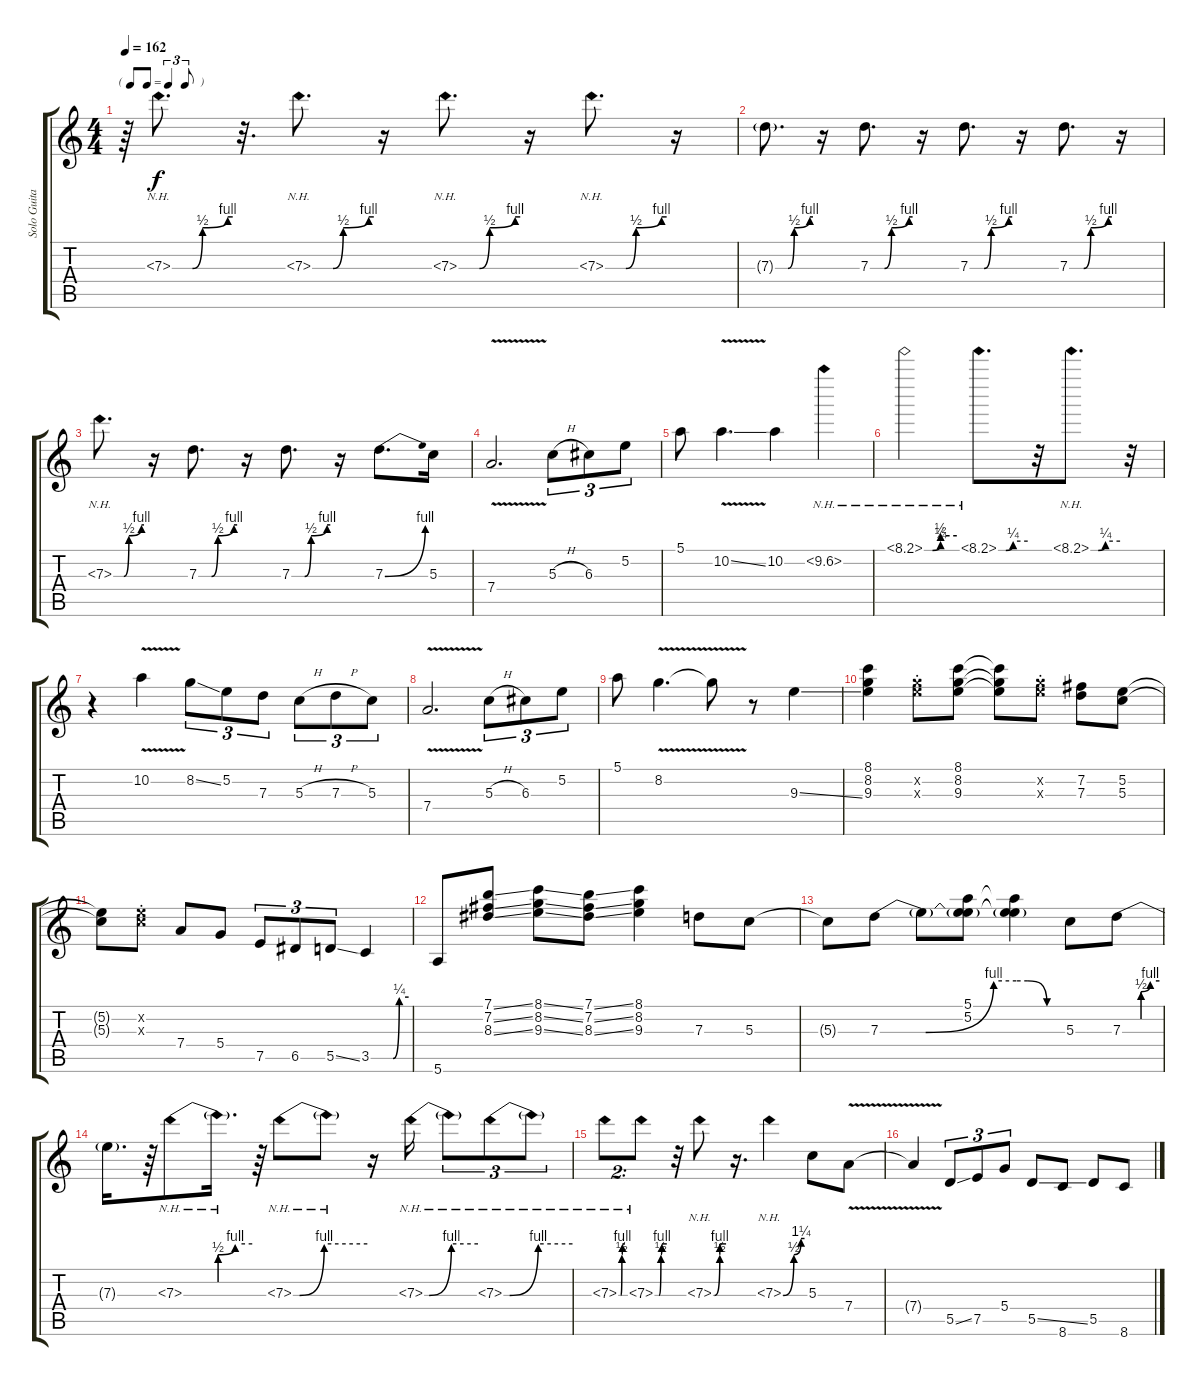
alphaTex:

\track ("Solo Guitar" "Solo Guita") {instrument overdrivenguitar}
\staff {score tabs}
\tuning (E4 B3 G3 D3 A2 E2) {hide}
\ts (4 4)
\tf triplet8th
\tempo 162
\clef g2
\ks c
r.64{dy f} 7.3{be (custom 0 0 20 0 30 2 30 2 55 4 60 4) nh}.8{d} r.32{d} 7.3{be (custom 0 0 20 0 30 2 30 2 55 4 60 4) nh}.8{d} r.16 7.3{be (custom 0 0 20 0 30 2 30 2 55 4 60 4) nh}.8{d} r.16 7.3{be (custom 0 0 20 0 30 2 30 2 55 4 60 4) nh}.8{d} r.16 |
7.3{be (custom 0 0 20 0 30 2 30 2 55 4 60 4) g}.8{d} r.16 7.3{be (custom 0 0 20 0 30 2 30 2 55 4 60 4)}.8{d} r.16 7.3{be (custom 0 0 20 0 30 2 30 2 55 4 60 4)}.8{d} r.16 7.3{be (custom 0 0 20 0 30 2 30 2 55 4 60 4)}.8{d} r.16 |
7.3{be (custom 0 0 20 0 30 2 30 2 55 4 60 4) nh}.8{d} r.16 7.3{be (custom 0 0 20 0 30 2 30 2 55 4 60 4)}.8{d} r.16 7.3{be (custom 0 0 20 0 30 2 30 2 55 4 60 4)}.8{d} r.16 7.3{be (bend 0 0 60 4)}.8{d} 5.3.16 |
7.4{v}.2{d} 5.3{h}.8{tu (3 2)} 6.3.8{tu (3 2)} 5.2.8{tu (3 2)} |
5.1.8 10.2{v ss}.4{d} 10.2.4 10.2{nh}.4 |
8.1{be (custom 0 0 15 0 30 1 30 1 30 2 60 2) nh}.2 8.1{be (custom 0 0 15 0 30 1 60 1) nh}.8{d} r.32 8.1{be (custom 0 0 15 0 30 1 60 1) nh}.8{d} r.32 |
r.4 10.2{v}.4 8.2{ss}.8{tu (3 2)} 5.2.8{tu (3 2)} 7.3.8{tu (3 2)} 5.3{h}.8{tu (3 2)} 7.3{h}.8{tu (3 2)} 5.3.8{tu (3 2)} |
7.4{v}.2{d} 5.3{h}.8{tu (3 2)} 6.3.8{tu (3 2)} 5.2.8{tu (3 2)} |
5.1.8 8.2{v}.4{d} 8.2{v t}.8 r.8 9.3{ss}.4 |
(8.1 8.2 9.3).4 (8.2{st x} 9.3{st x}).8 (8.1 8.2 9.3).8 (8.1{t} 8.2{t} 9.3{t}).8 (8.2{st x} 9.3{st x}).8 (7.2 7.3).8 (5.2 5.3).8 |
(5.2{t} 5.3{t}).8 (5.2{st x} 5.3{st x}).8 7.4.8 5.4.8 7.5.8{tu (3 2)} 6.5.8{tu (3 2)} 5.5{ss}.8{tu (3 2)} 3.5{be (custom 0 0 35 0 45 1 60 1)}.4 |
5.6.8 (7.1{ss} 7.2{ss} 8.3{ss}).8 (8.1{ss} 8.2{ss} 9.3{ss}).8 (7.1{ss} 7.2{ss} 8.3{ss}).8 (8.1 8.2 9.3).4 7.3.8 5.3.8 |
5.3{t}.8 7.3{be (custom 0 0 20 0 50 4 60 4)}.8 7.3{t}.8 (5.1 5.2 7.3{t}).8 (5.1{t} 5.2{t} 7.3{be (custom 0 4 15 4 40 0 60 0) t}).4 5.3.8 7.3{be (custom 0 0 30 0 30 2 30 2 45 4 60 4)}.8 |
7.3{t}.16{d} r.64 7.3{be (custom 0 0 30 0 30 2 30 2 45 4 60 4) nh}.8 7.3{nh t}.16{d} r.64 7.3{be (custom 0 0 5 0 25 4 60 4) nh}.8 7.3{nh t}.8 r.16 7.3{be (custom 0 0 5 0 30 4 60 4) nh}.16 7.3{nh t}.8{tu (3 2)} 7.3{be (custom 0 0 5 0 30 4 60 4) nh}.8{tu (3 2)} 7.3{nh t}.8{tu (3 2)} |
7.3{be (custom 0 0 20 0 30 2 30 2 35 4 60 4) nh}.8{tu (2 -1)} 7.3{be (custom 0 0 20 0 30 2 30 2 35 4 60 4) nh}.8{tu (2 -1)} r.32 7.3{be (custom 0 0 5 0 30 2 30 2 30 4 60 4) nh}.8 r.16{d} 7.3{be (custom 0 0 30 2 30 2 50 5 60 5) nh}.4 5.3.8 7.4{v}.8 |
7.4{v t}.4 5.5{ss}.8{tu (3 2)} 7.5.8{tu (3 2)} 5.4.8{tu (3 2)} 5.5{ss}.8 8.6.8 5.5.8 8.6.8
